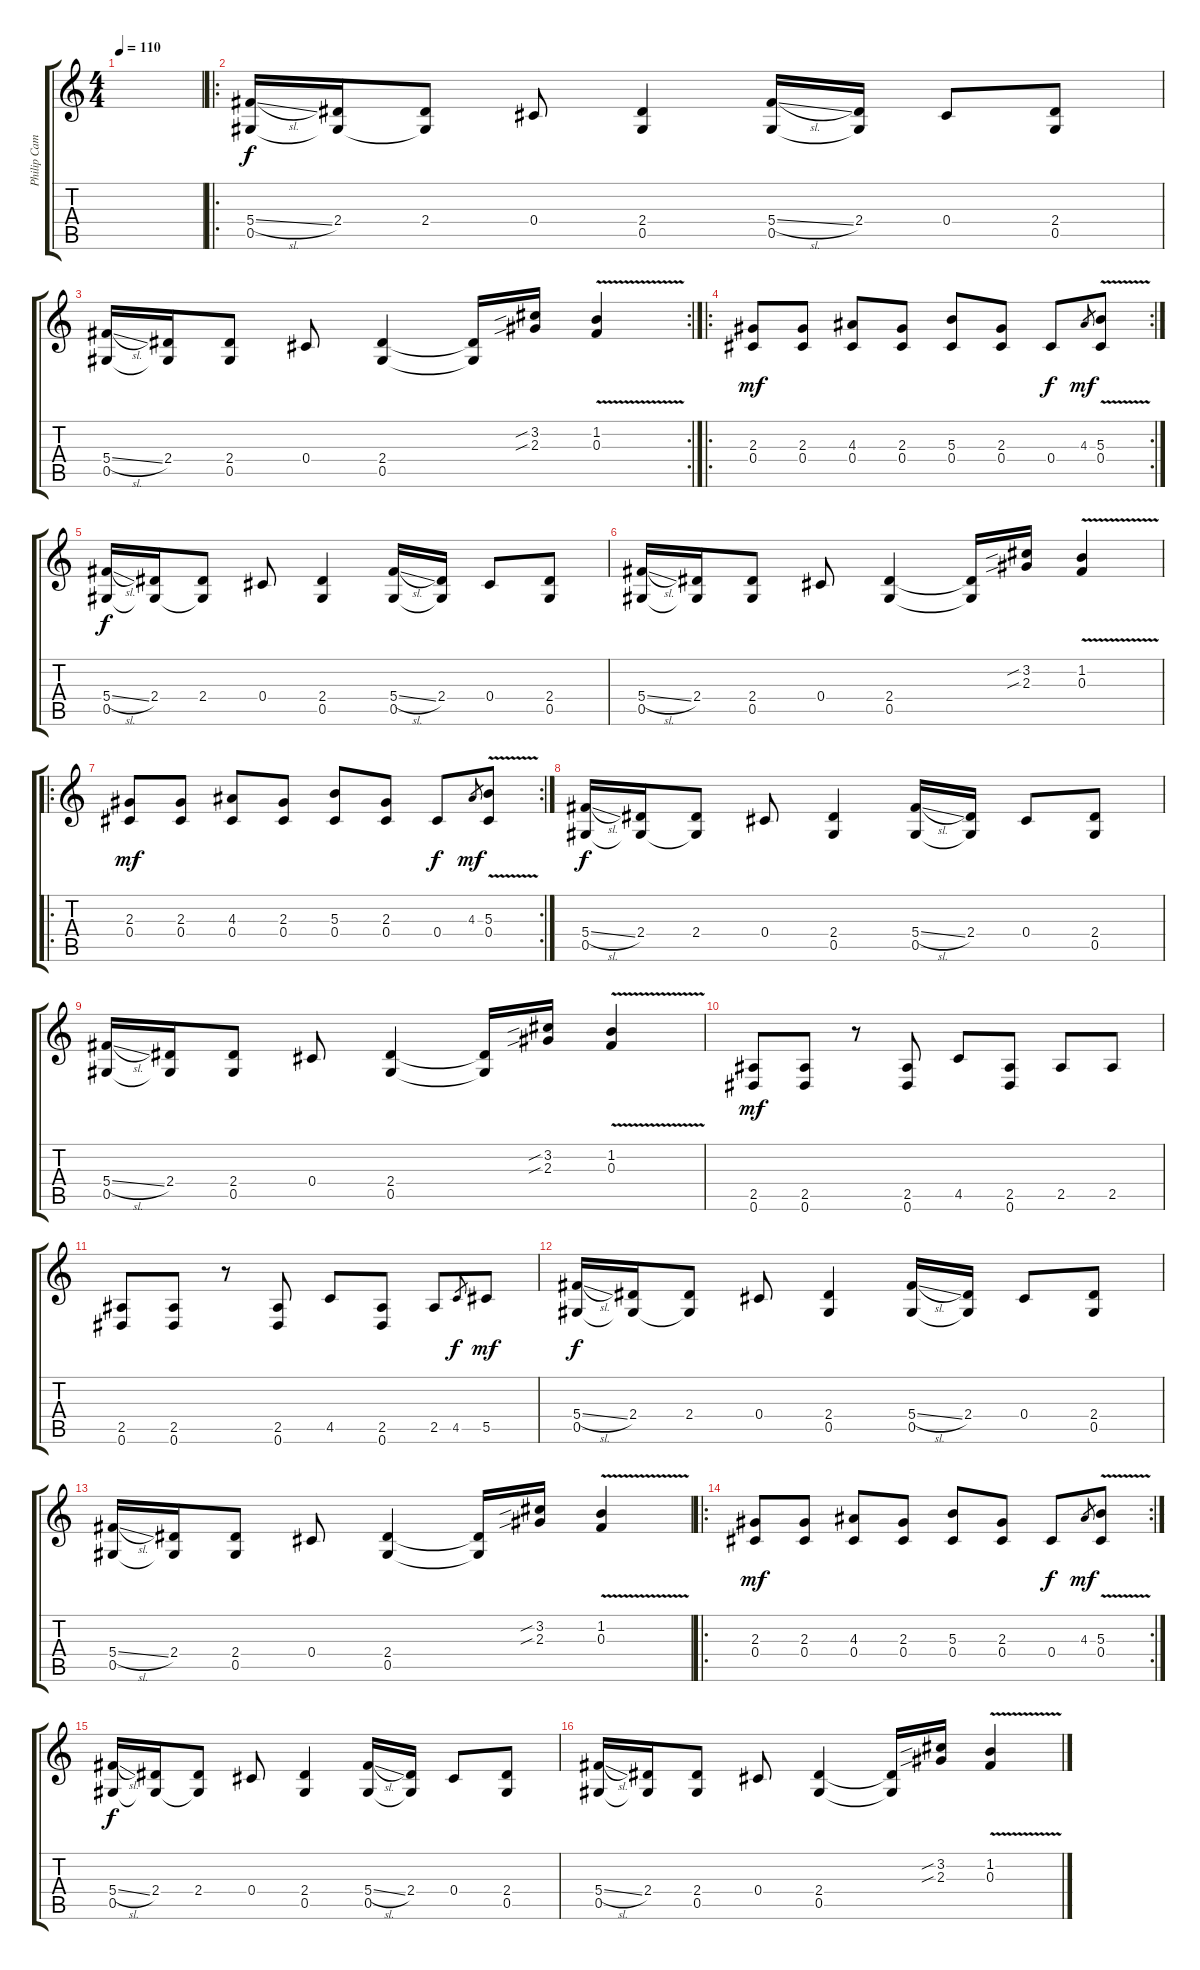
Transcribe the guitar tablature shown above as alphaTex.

\track ("Philip Campbell" "Philip Cam") {instrument acousticguitarsteel}
\staff {score tabs}
\tuning (Eb4 Bb3 Gb3 Db3 Ab2 Eb2) {hide}
\ts (4 4)
\tempo 110
\clef g2
\ks c
|
\ro
(5.4{sl} 0.5).16 (2.4 0.5{t}).16 (2.4 0.5{t}).8 0.4.8 (2.4 0.5).4 (5.4{sl} 0.5).16 (2.4 0.5{t}).16 0.4.8 (2.4 0.5).8 |
\rc 2
(5.4{sl} 0.5).16 (2.4 0.5{t}).16 (2.4 0.5).8 0.4.8 (2.4 0.5).4 (2.4{t} 0.5{t}).16 (3.2{sib} 2.3{sib}).16 (1.2{v} 0.3).4{txt ""} |
\ro
\rc 2
(2.3 0.4).8{dy mf} (2.3 0.4).8 (4.3 0.4).8 (2.3 0.4).8 (5.3 0.4).8 (2.3 0.4).8 0.4.8{dy f} 4.3.8{gr dy mf} (5.3{v} 0.4).8 |
(5.4{sl} 0.5).16{dy f} (2.4 0.5{t}).16 (2.4 0.5{t}).8 0.4.8 (2.4 0.5).4 (5.4{sl} 0.5).16 (2.4 0.5{t}).16 0.4.8 (2.4 0.5).8 |
(5.4{sl} 0.5).16 (2.4 0.5{t}).16 (2.4 0.5).8 0.4.8 (2.4 0.5).4 (2.4{t} 0.5{t}).16 (3.2{sib} 2.3{sib}).16 (1.2{v} 0.3).4 |
\ro
\rc 2
(2.3 0.4).8{dy mf} (2.3 0.4).8 (4.3 0.4).8 (2.3 0.4).8 (5.3 0.4).8 (2.3 0.4).8 0.4.8{dy f} 4.3.8{gr dy mf} (5.3{v} 0.4).8 |
(5.4{sl} 0.5).16{dy f} (2.4 0.5{t}).16 (2.4 0.5{t}).8 0.4.8 (2.4 0.5).4 (5.4{sl} 0.5).16 (2.4 0.5{t}).16 0.4.8 (2.4 0.5).8 |
(5.4{sl} 0.5).16 (2.4 0.5{t}).16 (2.4 0.5).8 0.4.8 (2.4 0.5).4 (2.4{t} 0.5{t}).16 (3.2{sib} 2.3{sib}).16 (1.2{v} 0.3).4 |
(2.5 0.6).8{dy mf} (2.5 0.6).8 r.8 (2.5 0.6).8 4.5.8 (2.5 0.6).8 2.5.8 2.5.8 |
(2.5 0.6).8 (2.5 0.6).8 r.8 (2.5 0.6).8 4.5.8 (2.5 0.6).8 2.5.8 4.5.8{gr dy f} 5.5.8{dy mf} |
(5.4{sl} 0.5).16{dy f} (2.4 0.5{t}).16 (2.4 0.5{t}).8 0.4.8 (2.4 0.5).4 (5.4{sl} 0.5).16 (2.4 0.5{t}).16 0.4.8 (2.4 0.5).8 |
(5.4{sl} 0.5).16 (2.4 0.5{t}).16 (2.4 0.5).8 0.4.8 (2.4 0.5).4 (2.4{t} 0.5{t}).16 (3.2{sib} 2.3{sib}).16 (1.2{v} 0.3).4 |
\ro
\rc 2
(2.3 0.4).8{dy mf} (2.3 0.4).8 (4.3 0.4).8 (2.3 0.4).8 (5.3 0.4).8 (2.3 0.4).8 0.4.8{dy f} 4.3.8{gr dy mf} (5.3{v} 0.4).8 |
(5.4{sl} 0.5).16{dy f} (2.4 0.5{t}).16 (2.4 0.5{t}).8 0.4.8 (2.4 0.5).4 (5.4{sl} 0.5).16 (2.4 0.5{t}).16 0.4.8 (2.4 0.5).8 |
(5.4{sl} 0.5).16 (2.4 0.5{t}).16 (2.4 0.5).8 0.4.8 (2.4 0.5).4 (2.4{t} 0.5{t}).16 (3.2{sib} 2.3{sib}).16 (1.2{v} 0.3).4
